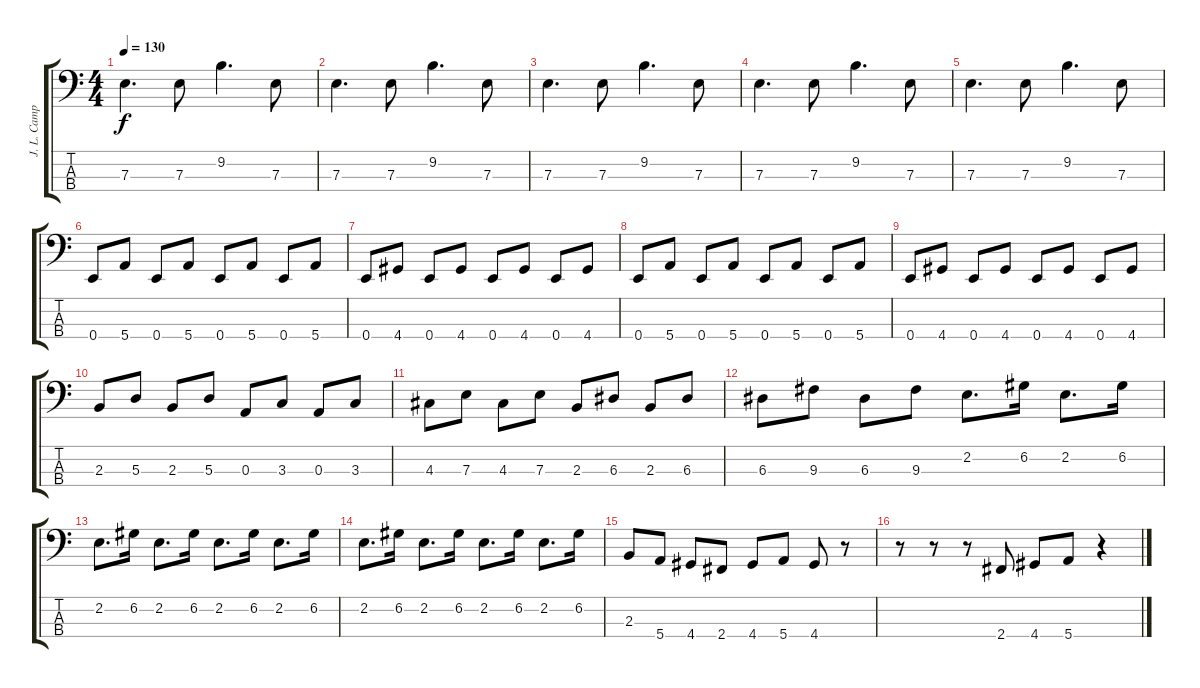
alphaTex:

\track ("J. L. Campuzano \"Sherpa\"" "J. L. Camp") {instrument electricbassfinger}
\staff {score tabs}
\tuning (G2 D2 A1 E1) {hide}
\ts (4 4)
\tempo 130
\clef f4
\ks c
7.3.4{d dy f} 7.3.8 9.2.4{d} 7.3.8 |
7.3.4{d} 7.3.8 9.2.4{d} 7.3.8 |
7.3.4{d} 7.3.8 9.2.4{d} 7.3.8 |
7.3.4{d} 7.3.8 9.2.4{d} 7.3.8 |
7.3.4{d} 7.3.8 9.2.4{d} 7.3.8 |
0.4.8 5.4.8 0.4.8 5.4.8 0.4.8 5.4.8 0.4.8 5.4.8 |
0.4.8 4.4.8 0.4.8 4.4.8 0.4.8 4.4.8 0.4.8 4.4.8 |
0.4.8 5.4.8 0.4.8 5.4.8 0.4.8 5.4.8 0.4.8 5.4.8 |
0.4.8 4.4.8 0.4.8 4.4.8 0.4.8 4.4.8 0.4.8 4.4.8 |
2.3.8 5.3.8 2.3.8 5.3.8 0.3.8 3.3.8 0.3.8 3.3.8 |
4.3.8 7.3.8 4.3.8 7.3.8 2.3.8 6.3.8 2.3.8 6.3.8 |
6.3.8 9.3.8 6.3.8 9.3.8 2.2.8{d} 6.2.16 2.2.8{d} 6.2.16 |
2.2.8{d} 6.2.16 2.2.8{d} 6.2.16 2.2.8{d} 6.2.16 2.2.8{d} 6.2.16 |
2.2.8{d} 6.2.16 2.2.8{d} 6.2.16 2.2.8{d} 6.2.16 2.2.8{d} 6.2.16 |
2.3.8 5.4.8 4.4.8 2.4.8 4.4.8 5.4.8 4.4.8 r.8 |
r.8 r.8 r.8 2.4.8 4.4.8 5.4.8 r.4
